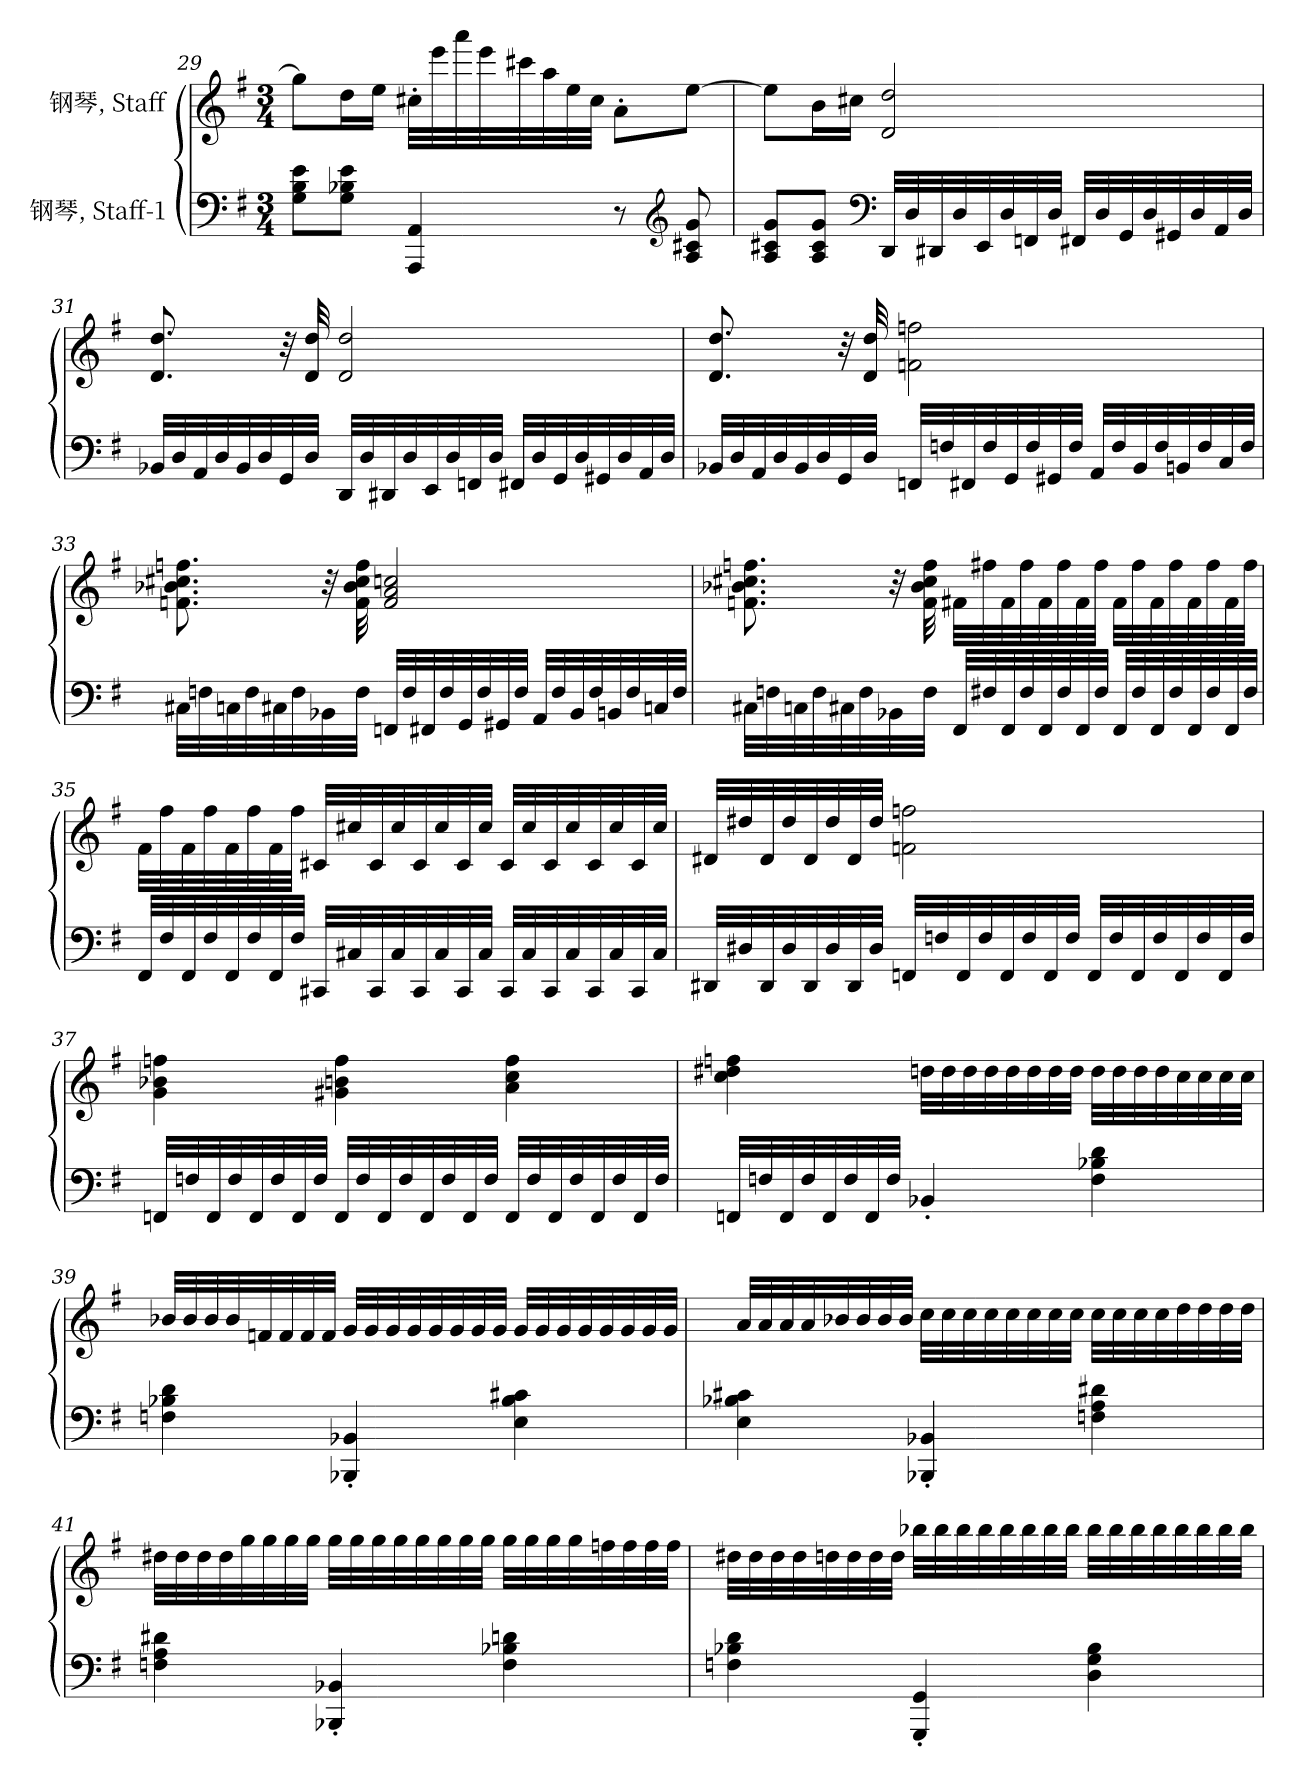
**kern	**kern
*part2	*part1
*staff2	*staff1
*I"钢琴, Staff-1	*I"钢琴, Staff
!!LO:LB:g=z
*clefF4	*clefG2
*k[f#]	*k[f#]
*M3/4	*M3/4
=29	=29
8G\ 8B\ 8e\L	8gg\L]
8G\ 8B-X\ 8e\J	16dd\L
.	16ee\JJ
4AAA/ 4AA/	32cc#X'\LLL
.	32eee\
.	32aaa\
.	32eee\
.	32ccc#X\
.	32aa\
.	32ee\
.	32cc#\JJJ
8r	8a'\L
*clefG2	*
8A/ 8c#X/ 8g/	[8ee\J
=30	=30
8A/ 8c#X/ 8g/L	8ee\L]
8A/ 8c#/ 8g/J	16b\L
.	16cc#X\JJ
*clefF4	*
32DD/LLL	2d/ 2dd/
32D/	.
32DD#X/	.
32D/	.
32EE/	.
32D/	.
32FFn/	.
32D/JJJ	.
32FF#X/LLL	.
32D/	.
32GG/	.
32D/	.
32GG#X/	.
32D/	.
32AA/	.
32D/JJJ	.
!!LO:LB:g=z
=31	=31
32BB-X/LLL	8.d/ 8.dd/
32D/	.
32AA/	.
32D/	.
32BB-/	.
32D/	.
32GG/	32r
32D/JJJ	32d/ 32dd/
32DD/LLL	2d/ 2dd/
32D/	.
32DD#X/	.
32D/	.
32EE/	.
32D/	.
32FFn/	.
32D/JJJ	.
32FF#X/LLL	.
32D/	.
32GG/	.
32D/	.
32GG#X/	.
32D/	.
32AA/	.
32D/JJJ	.
!!LO:LB:g=z
=32	=32
32BB-X/LLL	8.d/ 8.dd/
32D/	.
32AA/	.
32D/	.
32BB-/	.
32D/	.
32GG/	32r
32D/JJJ	32d/ 32dd/
32FFn/LLL	2fn\ 2ffn\
32Fn/	.
32FF#X/	.
32F/	.
32GG/	.
32F/	.
32GG#X/	.
32F/JJJ	.
32AA/LLL	.
32F/	.
32BB-/	.
32F/	.
32BBn/	.
32F/	.
32C/	.
32F/JJJ	.
!!LO:LB:g=z
=33	=33
32C#X\LLL	8.fn\ 8.b-X\ 8.cc#X\ 8.ffn\
32Fn\	.
32Cn\	.
32F\	.
32C#X\	.
32F\	.
32BB-X\	32r
32F\JJJ	32f\ 32b-\ 32cc#\ 32ff\
32FFn/LLL	2f/ 2a/ 2ccn/
32F/	.
32FF#X/	.
32F/	.
32GG/	.
32F/	.
32GG#X/	.
32F/JJJ	.
32AA/LLL	.
32F/	.
32BB-/	.
32F/	.
32BBn/	.
32F/	.
32Cn/	.
32F/JJJ	.
!!LO:PB:g=z
=34	=34
32C#X\LLL	8.fn\ 8.b-X\ 8.cc#X\ 8.ffn\
32Fn\	.
32Cn\	.
32F\	.
32C#X\	.
32F\	.
32BB-X\	32r
32F\JJJ	32f\ 32b-\ 32cc#\ 32ff\
32FF#/LLL	32f#X\LLL
32F#X/	32ff#X\
32FF#/	32f#\
32F#/	32ff#\
32FF#/	32f#\
32F#/	32ff#\
32FF#/	32f#\
32F#/JJJ	32ff#\JJJ
32FF#/LLL	32f#\LLL
32F#/	32ff#\
32FF#/	32f#\
32F#/	32ff#\
32FF#/	32f#\
32F#/	32ff#\
32FF#/	32f#\
32F#/JJJ	32ff#\JJJ
!!LO:LB:g=z
=35	=35
32FF#/LLL	32f#\LLL
32F#/	32ff#\
32FF#/	32f#\
32F#/	32ff#\
32FF#/	32f#\
32F#/	32ff#\
32FF#/	32f#\
32F#/JJJ	32ff#\JJJ
32CC#X/LLL	32c#X/LLL
32C#X/	32cc#X/
32CC#/	32c#/
32C#/	32cc#/
32CC#/	32c#/
32C#/	32cc#/
32CC#/	32c#/
32C#/JJJ	32cc#/JJJ
32CC#/LLL	32c#/LLL
32C#/	32cc#/
32CC#/	32c#/
32C#/	32cc#/
32CC#/	32c#/
32C#/	32cc#/
32CC#/	32c#/
32C#/JJJ	32cc#/JJJ
!!LO:LB:g=z
=36	=36
32DD#X/LLL	32d#X/LLL
32D#X/	32dd#X/
32DD#/	32d#/
32D#/	32dd#/
32DD#/	32d#/
32D#/	32dd#/
32DD#/	32d#/
32D#/JJJ	32dd#/JJJ
32FFn/LLL	2fn\ 2ffn\
32Fn/	.
32FF/	.
32F/	.
32FF/	.
32F/	.
32FF/	.
32F/JJJ	.
32FF/LLL	.
32F/	.
32FF/	.
32F/	.
32FF/	.
32F/	.
32FF/	.
32F/JJJ	.
!!LO:LB:g=z
=37	=37
32FFn/LLL	4g\ 4b-X\ 4ffn\
32Fn/	.
32FF/	.
32F/	.
32FF/	.
32F/	.
32FF/	.
32F/JJJ	.
32FF/LLL	4g#X\ 4bn\ 4ff\
32F/	.
32FF/	.
32F/	.
32FF/	.
32F/	.
32FF/	.
32F/JJJ	.
32FF/LLL	4a\ 4cc\ 4ff\
32F/	.
32FF/	.
32F/	.
32FF/	.
32F/	.
32FF/	.
32F/JJJ	.
!!LO:LB:g=z
=38	=38
32FFn/LLL	4cc\ 4dd#X\ 4ffn\
32Fn/	.
32FF/	.
32F/	.
32FF/	.
32F/	.
32FF/	.
32F/JJJ	.
4BB-X'/	32ddn\LLL
.	32dd\
.	32dd\
.	32dd\
.	32dd\
.	32dd\
.	32dd\
.	32dd\JJJ
4F\ 4B-X\ 4d\	32dd\LLL
.	32dd\
.	32dd\
.	32dd\
.	32cc\
.	32cc\
.	32cc\
.	32cc\JJJ
!!LO:LB:g=z
=39	=39
4Fn\ 4B-X\ 4d\	32b-X/LLL
.	32b-/
.	32b-/
.	32b-/
.	32fn/
.	32f/
.	32f/
.	32f/JJJ
4BBB-X/' 4BB-X/'	32g/LLL
.	32g/
.	32g/
.	32g/
.	32g/
.	32g/
.	32g/
.	32g/JJJ
4E\ 4B-\ 4c#X\	32g/LLL
.	32g/
.	32g/
.	32g/
.	32g/
.	32g/
.	32g/
.	32g/JJJ
!!LO:PB:g=z
=40	=40
4E\ 4B-X\ 4c#X\	32a/LLL
.	32a/
.	32a/
.	32a/
.	32b-X/
.	32b-/
.	32b-/
.	32b-/JJJ
4BBB-X/' 4BB-X/'	32cc\LLL
.	32cc\
.	32cc\
.	32cc\
.	32cc\
.	32cc\
.	32cc\
.	32cc\JJJ
4Fn\ 4A\ 4d#X\	32cc\LLL
.	32cc\
.	32cc\
.	32cc\
.	32dd\
.	32dd\
.	32dd\
.	32dd\JJJ
!!LO:LB:g=z
=41	=41
4Fn\ 4A\ 4d#X\	32dd#X\LLL
.	32dd#\
.	32dd#\
.	32dd#\
.	32gg\
.	32gg\
.	32gg\
.	32gg\JJJ
4BBB-X/' 4BB-X/'	32gg\LLL
.	32gg\
.	32gg\
.	32gg\
.	32gg\
.	32gg\
.	32gg\
.	32gg\JJJ
4F\ 4B-X\ 4dn\	32gg\LLL
.	32gg\
.	32gg\
.	32gg\
.	32ffn\
.	32ff\
.	32ff\
.	32ff\JJJ
!!LO:LB:g=z
=42	=42
4Fn\ 4B-X\ 4d\	32dd#X\LLL
.	32dd#\
.	32dd#\
.	32dd#\
.	32ddn\
.	32dd\
.	32dd\
.	32dd\JJJ
4GGG/' 4GG/'	32bb-X\LLL
.	32bb-\
.	32bb-\
.	32bb-\
.	32bb-\
.	32bb-\
.	32bb-\
.	32bb-\JJJ
4D\ 4G\ 4B-\	32bb-\LLL
.	32bb-\
.	32bb-\
.	32bb-\
.	32bb-\
.	32bb-\
.	32bb-\
.	32bb-\JJJ
=	=
*-	*-
